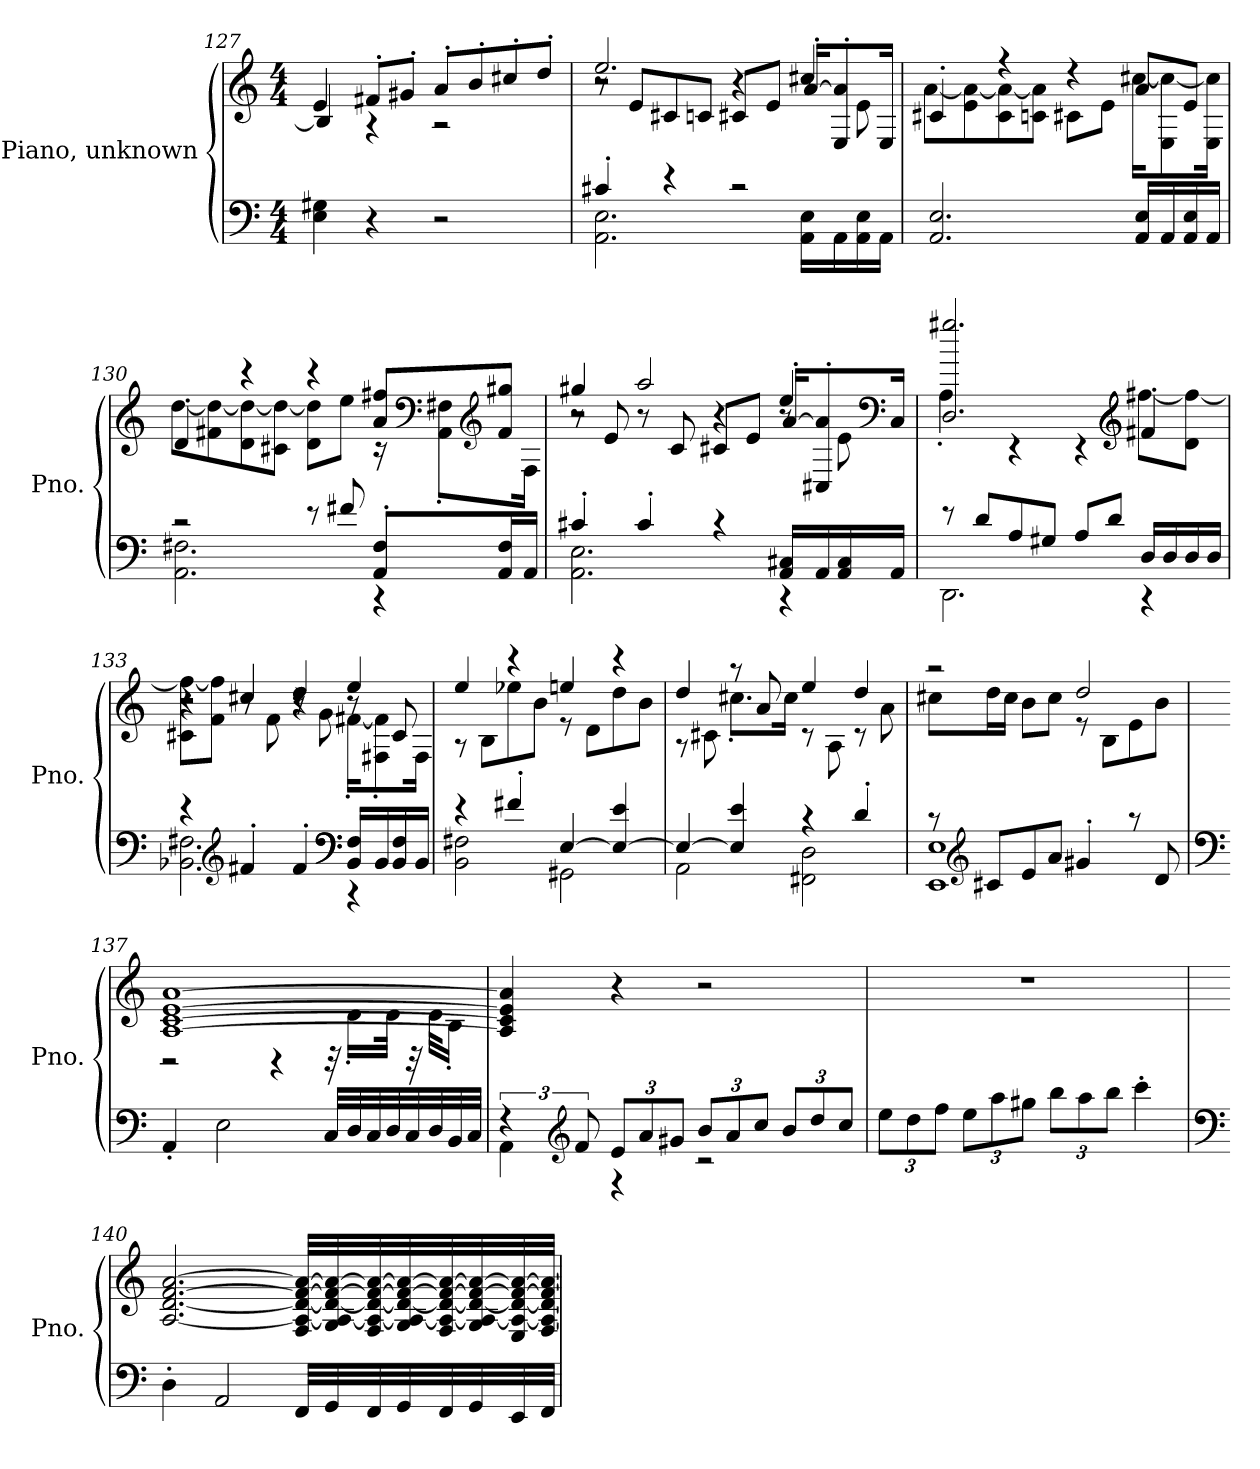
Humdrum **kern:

**kern	**kern
*part1	*part1
*staff2	*staff1
*I"Piano, unknown	*
*I'Pno.	*
*clefF4	*clefG2
*k[]	*k[]
*M4/4	*M4/4
=127	=127
*	*^
4E\ 4G#X\	4e/	4B/]
4r	8f#X'/L	4r
.	8g#X'/J	.
2r	8a'/L	2r
.	8b'/	.
.	8cc#X'/	.
.	8dd'/J	.
!!LO:PB:g=z
=128	=128	=128
*^	*	*^
4c#X'/	2.AA\ 2.E\	2.ee/	2r	8r
.	.	.	.	8e/L
4r	.	.	.	8c#X/
.	.	.	.	8cn/J
2r	.	.	4r	8c#X/L
.	.	.	.	8e/J
.	16AA\ 16E\LL	4cc#X/	8r	[16a'/KL
.	16AA\	.	.	8E/' 8a/]'
.	16AA\ 16E\	.	8e\	.
.	16AA\JJ	.	.	16E/Jk
*v	*v	*	*	*
*	*	*v	*v
=129	=129	=129
2.AA/ 2.E/	4c#X'/	[8a\L
.	.	8e\ 8a\_
.	4r	8c#\ 8a\_
.	.	8cn\ 8a\]J
.	4r	8c#X\L
.	.	8e\J
16AA/ 16E/LL	8a/L	[16cc#X\KL
16AA/	.	8E\ 8cc#\_
16AA/ 16E/	8e/J	.
16AA/JJ	.	16E\ 16cc#\]Jk
!!LO:LB:g=z	!!
=130	=130	=130
*^	*	*
2r	2.AA\ 2.F#X\	4d'/	[8dd\L
.	.	.	8f#X\ 8dd\_
.	.	4r	8d\ 8dd\_
.	.	.	8c#X\ 8dd\_J
8r	.	4r	8d\ 8dd\]L
8f#X/	.	.	8ee\J
8AA/' 8F#/'L	4r	8a/ 8ff#X/L	16r
*	*	*clefF4	*
.	.	.	8AA\' 8F#X\'L
*	*	*clefG2	*
16AA/ 16F#/L	.	8f#/ 8gg#X/J	.
16AA/JJ	.	.	16F#\Jk
=131	=131	=131	=131
*	*	*	*^
4c#X'/	2.AA\ 2.E\	4gg#X/	2r	8r
.	.	.	.	8e/
4c#'/	.	2aa/	.	8r
.	.	.	.	8c/
4r	.	.	4r	8c#X/L
.	.	.	.	8e/J
16AA/ 16C#X/LL	4r	4ee/	8r	[16a'/KL
16AA/	.	.	.	8C#X/' 8a/]'
16AA/ 16C#/	.	.	8e\	.
*	*	*clefF4	*	*
16AA/JJ	.	.	.	16C#/Jk
*	*	*	*v	*v
!!LO:LB:g=z
=132	=132	=132	=132
8r	2.DD\	2.D/ 2.gg#X/	4A'\
8d/L	.	.	.
8A/	.	.	4r
8G#X/J	.	.	.
8A/L	.	.	4r
8d/J	.	.	.
*	*	*clefG2	*
16D/LL	4r	4f#X'/	[8ff#X\L
16D/	.	.	.
16D/	.	.	8d\ 8ff#\_J
16D/JJ	.	.	.
=133	=133	=133	=133
*	*	*	*^
4r	2.BB-X\ 2.F#X\	4r	8c#X\ 8ff#\_L	2r
.	.	.	8f\ 8ff#\]J	.
*clefG2	*	*	*	*
4f#X'/	.	4cc#X/	8r	.
.	.	.	8f\	.
4f#'/	.	4dd/	8r	4r
.	.	.	8g\	.
*clefF4	*	*	*	*
16BB-/ 16F#/LL	4r	4ee/	[16f#X'\KL	8r
16BB-/	.	.	8F#X\' 8f#\]'	.
16BB-/ 16F#/	.	.	.	8c#/
16BB-/JJ	.	.	16F#\Jk	.
*	*	*	*v	*v
=134	=134	=134	=134
4r	2BB\ 2F#X\	4ee/	8r
.	.	.	8B\L
4f#X'/	.	4r	8ee-X\
.	.	.	8b\J
[4E/	2GG#X\	4een/	8r
.	.	.	8d\L
4E/_ 4e/	.	4r	8dd\
.	.	.	8b\J
!!LO:LB:g=z	!!
=135	=135	=135	=135
4E/_	2AA\	4dd/	8r
.	.	.	8c#X\
4E/] 4e/	.	8r	8.cc#X'\L
.	.	8a/	.
.	.	.	16cc#\Jk
4r	2FF#X\ 2D\	4ee/	8r
.	.	.	8A\
4d'/	.	4dd/	8r
.	.	.	8a\
=136	=136	=136	=136
8r	1EE 1E	2r	8cc#X\L
*clefG2	*	*	*
8c#X/L	.	.	16dd\L
.	.	.	16cc#\JJ
8e/	.	.	8b\L
8a/J	.	.	8cc#\J
4g#X'/	.	2dd/	8r
.	.	.	8B\L
8r	.	.	8e\
8d/	.	.	8b\J
*v	*v	*	*
=137	=137	=137
*clefF4	*	*
4AA'/	[1A [1c [1e [1a	2r
2E\	.	.
.	.	4r
32C/LLL	.	32r
32D/	.	16d'\LL
32C/	.	.
32D/	.	32d\JJk
32C/	.	32r
32D/	.	32d\KLL
32BB/	.	16B'\JJ
32C/JJJ	.	.
*	*v	*v
!!LO:LB:g=z
=138	=138
*^	*
6r	4AA\	4A/] 4c/] 4e/] 4a/]
*clefG2	*	*
12f/	.	.
*Xbrackettup	*	*
12e/L	4r	4r
12a/	.	.
12g#X/J	.	.
12b/L	2r	2r
12a/	.	.
12cc/J	.	.
12b/L	.	.
12dd/	.	.
12cc/J	.	.
*v	*v	*
=139	=139
12ee\L	1r
12dd\	.
12ff\J	.
12ee\L	.
12aa\	.
12gg#X\J	.
12bb\L	.
12aa\	.
12bb\J	.
4ccc'\	.
=140	=140
*clefF4	*
4D'\	[2.A/ [2.d/ [2.f/ [2.a/
2AA/	.
32FF/LLL	32F/ 32A/_ 32d/_ 32f/_ 32a/_LLL
32GG/	32G/ 32A/_ 32d/_ 32f/_ 32a/_
32FF/	32F/ 32A/_ 32d/_ 32f/_ 32a/_
32GG/	32G/ 32A/_ 32d/_ 32f/_ 32a/_
32FF/	32F/ 32A/_ 32d/_ 32f/_ 32a/_
32GG/	32G/ 32A/_ 32d/_ 32f/_ 32a/_
32EE/	32E/ 32A/_ 32d/_ 32f/_ 32a/_
32FF/JJJ	32F/ 32A/_ 32d/_ 32f/_ 32a/_JJJ
=	=
*-	*-
